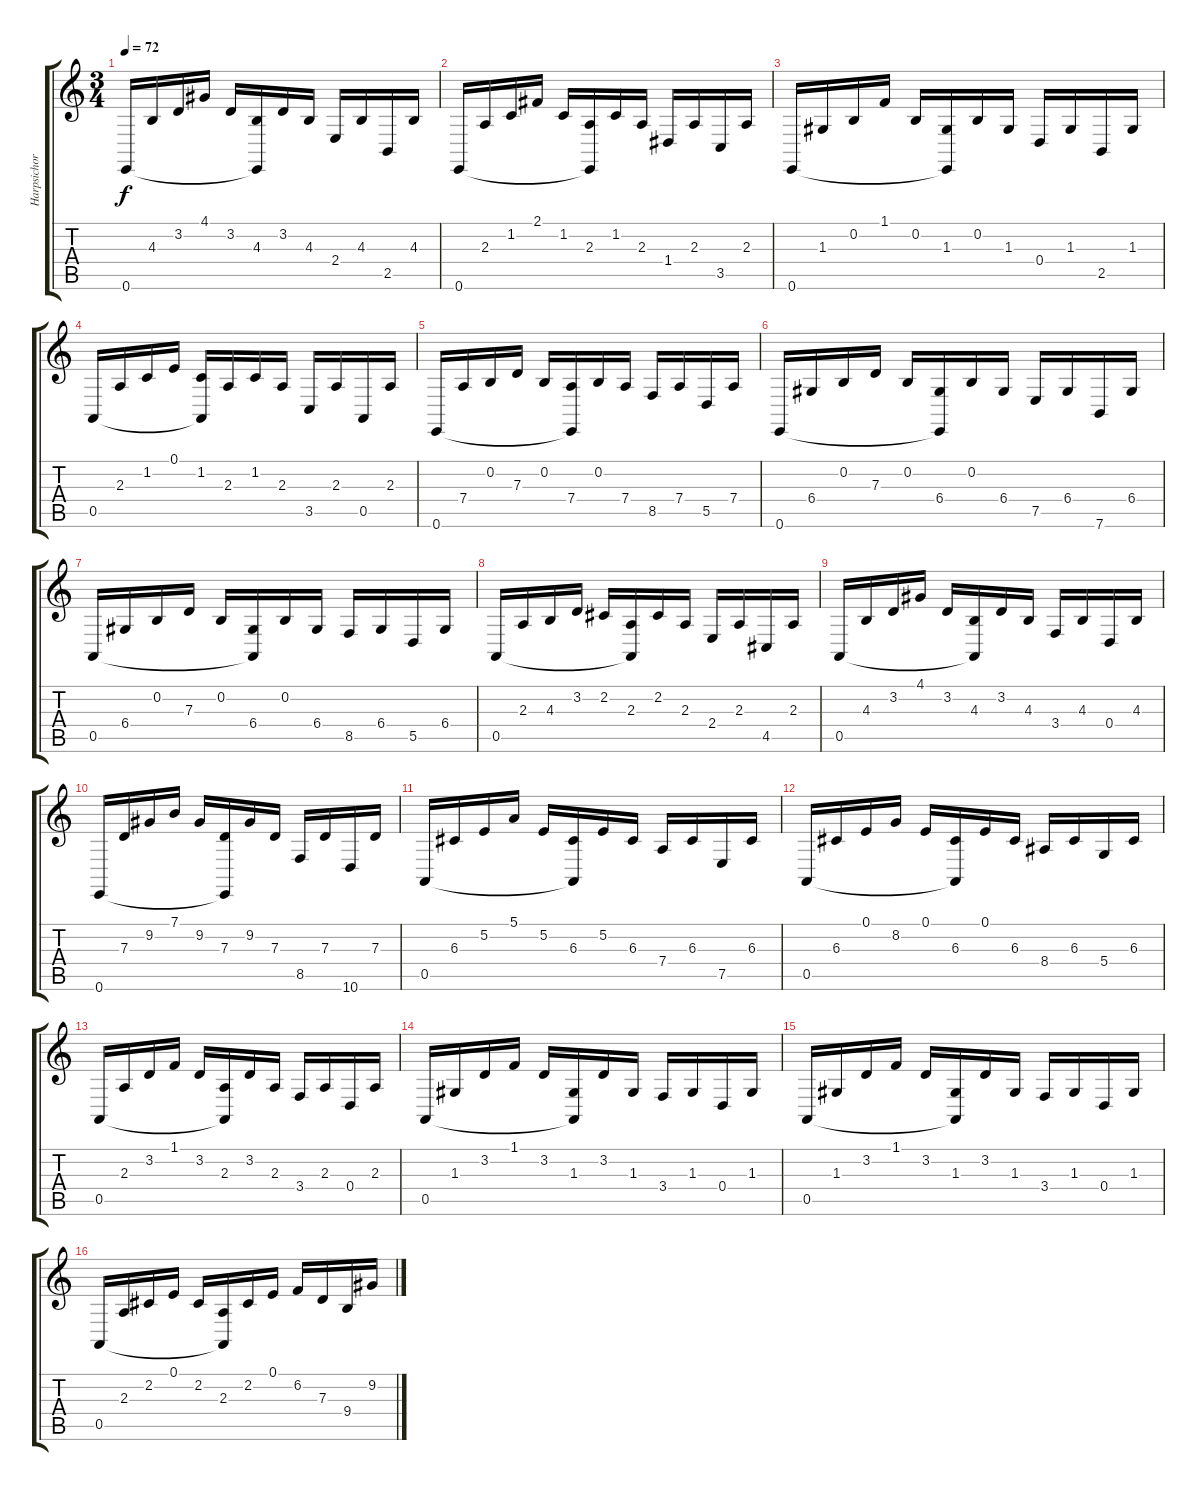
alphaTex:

\track ("Harpsichord" "Harpsichor") {instrument harpsichord}
\staff {score tabs}
\tuning (E4 B3 G3 D3 A2 E2) {hide}
\ts (3 4)
\tempo 72
\clef g2
\ks c
0.6.16{dy f} 4.3.16 3.2.16 4.1.16 3.2.16 (4.3 0.6{t}).16 3.2.16 4.3.16 2.4.16 4.3.16 2.5.16 4.3.16 |
0.6.16 2.3.16 1.2.16 2.1.16 1.2.16 (2.3 0.6{t}).16 1.2.16 2.3.16 1.4.16 2.3.16 3.5.16 2.3.16 |
0.6.16 1.3.16 0.2.16 1.1.16 0.2.16 (1.3 0.6{t}).16 0.2.16 1.3.16 0.4.16 1.3.16 2.5.16 1.3.16 |
0.5.16 2.3.16 1.2.16 0.1.16 (1.2 0.5{t}).16 2.3.16 1.2.16 2.3.16 3.5.16 2.3.16 0.5.16 2.3.16 |
0.6.16 7.4.16 0.2.16 7.3.16 0.2.16 (7.4 0.6{t}).16 0.2.16 7.4.16 8.5.16 7.4.16 5.5.16 7.4.16 |
0.6.16 6.4.16 0.2.16 7.3.16 0.2.16 (6.4 0.6{t}).16 0.2.16 6.4.16 7.5.16 6.4.16 7.6.16 6.4.16 |
0.5.16 6.4.16 0.2.16 7.3.16 0.2.16 (6.4 0.5{t}).16 0.2.16 6.4.16 8.5.16 6.4.16 5.5.16 6.4.16 |
0.5.16 2.3.16 4.3.16 3.2.16 2.2.16 (2.3 0.5{t}).16 2.2.16 2.3.16 2.4.16 2.3.16 4.5.16 2.3.16 |
0.5.16 4.3.16 3.2.16 4.1.16 3.2.16 (4.3 0.5{t}).16 3.2.16 4.3.16 3.4.16 4.3.16 0.4.16 4.3.16 |
0.6.16 7.3.16 9.2.16 7.1.16 9.2.16 (7.3 0.6{t}).16 9.2.16 7.3.16 8.5.16 7.3.16 10.6.16 7.3.16 |
0.5.16 6.3.16 5.2.16 5.1.16 5.2.16 (6.3 0.5{t}).16 5.2.16 6.3.16 7.4.16 6.3.16 7.5.16 6.3.16 |
0.5.16 6.3.16 0.1.16 8.2.16 0.1.16 (6.3 0.5{t}).16 0.1.16 6.3.16 8.4.16 6.3.16 5.4.16 6.3.16 |
0.5.16 2.3.16 3.2.16 1.1.16 3.2.16 (2.3 0.5{t}).16 3.2.16 2.3.16 3.4.16 2.3.16 0.4.16 2.3.16 |
0.5.16 1.3.16 3.2.16 1.1.16 3.2.16 (1.3 0.5{t}).16 3.2.16 1.3.16 3.4.16 1.3.16 0.4.16 1.3.16 |
0.5.16 1.3.16 3.2.16 1.1.16 3.2.16 (1.3 0.5{t}).16 3.2.16 1.3.16 3.4.16 1.3.16 0.4.16 1.3.16 |
0.5.16 2.3.16 2.2.16 0.1.16 2.2.16 (2.3 0.5{t}).16 2.2.16 0.1.16 6.2.16 7.3.16 9.4.16 9.2.16
